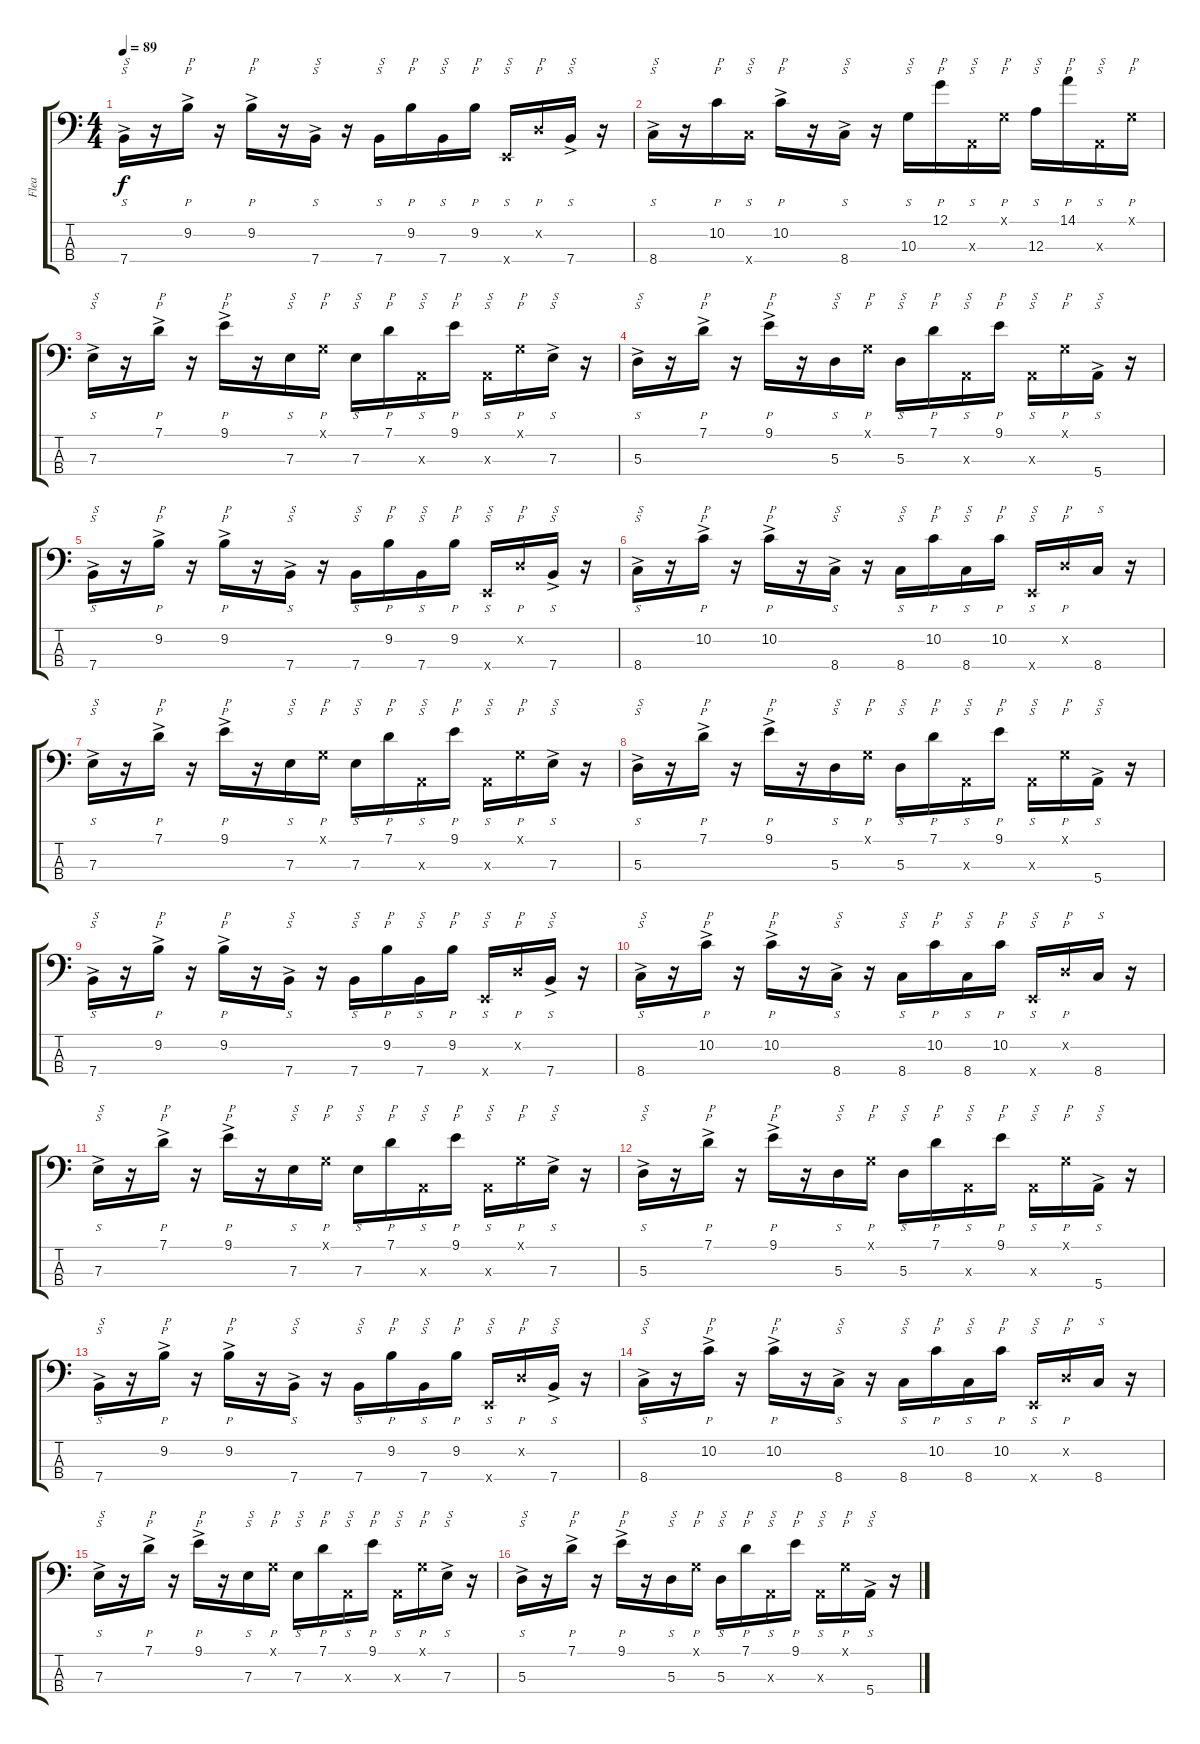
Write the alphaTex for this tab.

\track ("Flea" "Flea") {instrument electricbassfinger}
\staff {score tabs}
\tuning (G2 D2 A1 E1) {hide}
\ts (4 4)
\tempo 89
\clef f4
\ks c
7.4{ac}.16{s txt "S" dy f} r.16 9.2{ac}.16{p txt "P"} r.16 9.2{ac}.16{p txt "P"} r.16 7.4{ac}.16{s txt "S"} r.16 7.4.16{s txt "S"} 9.2.16{p txt "P"} 7.4.16{s txt "S"} 9.2.16{p txt "P"} 0.4{x}.16{s txt "S"} 0.2{x}.16{p txt "P"} 7.4{ac}.16{s txt "S"} r.16 |
8.4{ac}.16{s txt "S"} r.16 10.2.16{p txt "P"} 8.4{x}.16{s txt "S"} 10.2{ac}.16{p txt "P"} r.16 8.4{ac}.16{s txt "S"} r.16 10.3.16{s txt "S"} 12.1.16{p txt "P"} 0.3{x}.16{s txt "S"} 0.1{x}.16{p txt "P"} 12.3.16{s txt "S"} 14.1.16{p txt "P"} 0.3{x}.16{s txt "S"} 0.1{x}.16{p txt "P"} |
7.3{ac}.16{s txt "S"} r.16 7.1{ac}.16{p txt "P"} r.16 9.1{ac}.16{p txt "P"} r.16 7.3.16{s txt "S"} 0.1{x}.16{p txt "P"} 7.3.16{s txt "S"} 7.1.16{p txt "P"} 0.3{x}.16{s txt "S"} 9.1.16{p txt "P"} 0.3{x}.16{s txt "S"} 0.1{x}.16{p txt "P"} 7.3{ac}.16{s txt "S"} r.16 |
5.3{ac}.16{s txt "S"} r.16 7.1{ac}.16{p txt "P"} r.16 9.1{ac}.16{p txt "P"} r.16 5.3.16{s txt "S"} 0.1{x}.16{p txt "P"} 5.3.16{s txt "S"} 7.1.16{p txt "P"} 0.3{x}.16{s txt "S"} 9.1.16{p txt "P"} 0.3{x}.16{s txt "S"} 0.1{x}.16{p txt "P"} 5.4{ac}.16{s txt "S"} r.16 |
7.4{ac}.16{s txt "S"} r.16 9.2{ac}.16{p txt "P"} r.16 9.2{ac}.16{p txt "P"} r.16 7.4{ac}.16{s txt "S"} r.16 7.4.16{s txt "S"} 9.2.16{p txt "P"} 7.4.16{s txt "S"} 9.2.16{p txt "P"} 0.4{x}.16{s txt "S"} 0.2{x}.16{p txt "P"} 7.4{ac}.16{s txt "S"} r.16 |
8.4{ac}.16{s txt "S"} r.16 10.2{ac}.16{p txt "P"} r.16 10.2{ac}.16{p txt "P"} r.16 8.4{ac}.16{s txt "S"} r.16 8.4.16{s txt "S"} 10.2.16{p txt "P"} 8.4.16{s txt "S"} 10.2.16{p txt "P"} 0.4{x}.16{s txt "S"} 0.2{x}.16{p txt "P"} 8.4.16{txt "S"} r.16 |
7.3{ac}.16{s txt "S"} r.16 7.1{ac}.16{p txt "P"} r.16 9.1{ac}.16{p txt "P"} r.16 7.3.16{s txt "S"} 0.1{x}.16{p txt "P"} 7.3.16{s txt "S"} 7.1.16{p txt "P"} 0.3{x}.16{s txt "S"} 9.1.16{p txt "P"} 0.3{x}.16{s txt "S"} 0.1{x}.16{p txt "P"} 7.3{ac}.16{s txt "S"} r.16 |
5.3{ac}.16{s txt "S"} r.16 7.1{ac}.16{p txt "P"} r.16 9.1{ac}.16{p txt "P"} r.16 5.3.16{s txt "S"} 0.1{x}.16{p txt "P"} 5.3.16{s txt "S"} 7.1.16{p txt "P"} 0.3{x}.16{s txt "S"} 9.1.16{p txt "P"} 0.3{x}.16{s txt "S"} 0.1{x}.16{p txt "P"} 5.4{ac}.16{s txt "S"} r.16 |
7.4{ac}.16{s txt "S"} r.16 9.2{ac}.16{p txt "P"} r.16 9.2{ac}.16{p txt "P"} r.16 7.4{ac}.16{s txt "S"} r.16 7.4.16{s txt "S"} 9.2.16{p txt "P"} 7.4.16{s txt "S"} 9.2.16{p txt "P"} 0.4{x}.16{s txt "S"} 0.2{x}.16{p txt "P"} 7.4{ac}.16{s txt "S"} r.16 |
8.4{ac}.16{s txt "S"} r.16 10.2{ac}.16{p txt "P"} r.16 10.2{ac}.16{p txt "P"} r.16 8.4{ac}.16{s txt "S"} r.16 8.4.16{s txt "S"} 10.2.16{p txt "P"} 8.4.16{s txt "S"} 10.2.16{p txt "P"} 0.4{x}.16{s txt "S"} 0.2{x}.16{p txt "P"} 8.4.16{txt "S"} r.16 |
7.3{ac}.16{s txt "S"} r.16 7.1{ac}.16{p txt "P"} r.16 9.1{ac}.16{p txt "P"} r.16 7.3.16{s txt "S"} 0.1{x}.16{p txt "P"} 7.3.16{s txt "S"} 7.1.16{p txt "P"} 0.3{x}.16{s txt "S"} 9.1.16{p txt "P"} 0.3{x}.16{s txt "S"} 0.1{x}.16{p txt "P"} 7.3{ac}.16{s txt "S"} r.16 |
5.3{ac}.16{s txt "S"} r.16 7.1{ac}.16{p txt "P"} r.16 9.1{ac}.16{p txt "P"} r.16 5.3.16{s txt "S"} 0.1{x}.16{p txt "P"} 5.3.16{s txt "S"} 7.1.16{p txt "P"} 0.3{x}.16{s txt "S"} 9.1.16{p txt "P"} 0.3{x}.16{s txt "S"} 0.1{x}.16{p txt "P"} 5.4{ac}.16{s txt "S"} r.16 |
7.4{ac}.16{s txt "S"} r.16 9.2{ac}.16{p txt "P"} r.16 9.2{ac}.16{p txt "P"} r.16 7.4{ac}.16{s txt "S"} r.16 7.4.16{s txt "S"} 9.2.16{p txt "P"} 7.4.16{s txt "S"} 9.2.16{p txt "P"} 0.4{x}.16{s txt "S"} 0.2{x}.16{p txt "P"} 7.4{ac}.16{s txt "S"} r.16 |
8.4{ac}.16{s txt "S"} r.16 10.2{ac}.16{p txt "P"} r.16 10.2{ac}.16{p txt "P"} r.16 8.4{ac}.16{s txt "S"} r.16 8.4.16{s txt "S"} 10.2.16{p txt "P"} 8.4.16{s txt "S"} 10.2.16{p txt "P"} 0.4{x}.16{s txt "S"} 0.2{x}.16{p txt "P"} 8.4.16{txt "S"} r.16 |
7.3{ac}.16{s txt "S"} r.16 7.1{ac}.16{p txt "P"} r.16 9.1{ac}.16{p txt "P"} r.16 7.3.16{s txt "S"} 0.1{x}.16{p txt "P"} 7.3.16{s txt "S"} 7.1.16{p txt "P"} 0.3{x}.16{s txt "S"} 9.1.16{p txt "P"} 0.3{x}.16{s txt "S"} 0.1{x}.16{p txt "P"} 7.3{ac}.16{s txt "S"} r.16 |
5.3{ac}.16{s txt "S"} r.16 7.1{ac}.16{p txt "P"} r.16 9.1{ac}.16{p txt "P"} r.16 5.3.16{s txt "S"} 0.1{x}.16{p txt "P"} 5.3.16{s txt "S"} 7.1.16{p txt "P"} 0.3{x}.16{s txt "S"} 9.1.16{p txt "P"} 0.3{x}.16{s txt "S"} 0.1{x}.16{p txt "P"} 5.4{ac}.16{s txt "S"} r.16
